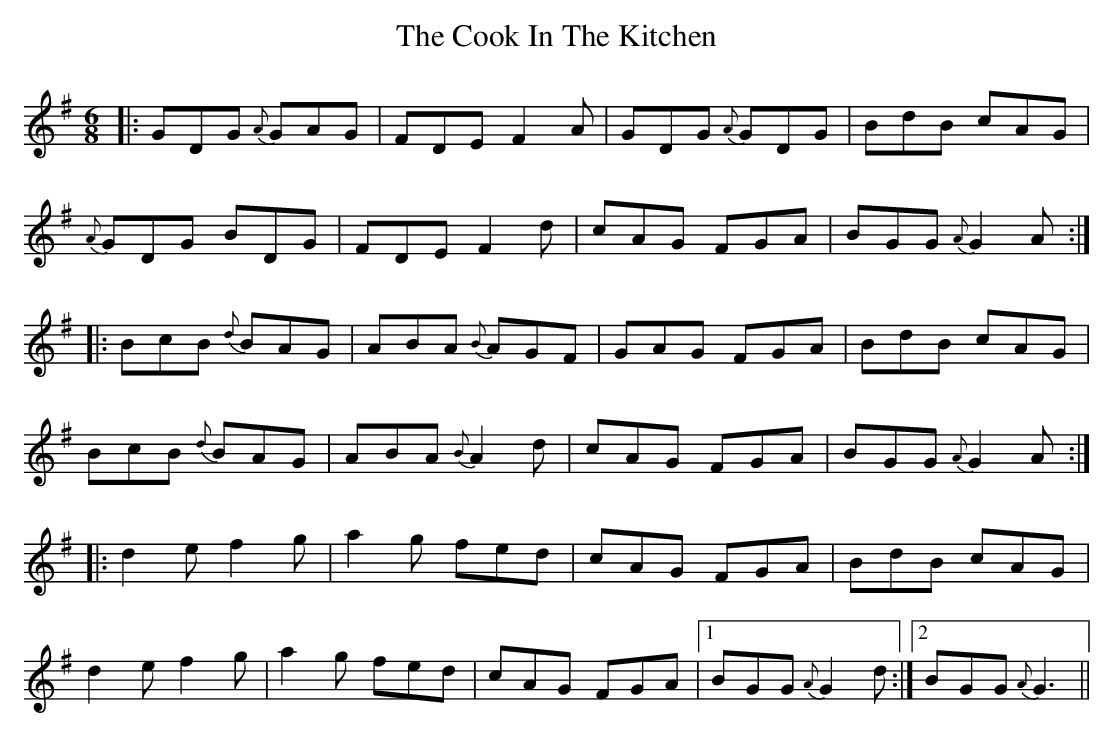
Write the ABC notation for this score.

X:1
T: The Cook In The Kitchen
M: 6/8
L: 1/8
K: Gmaj
|:GDG {A}GAG|FDE F2A|GDG {A}GDG|BdB cAG|
{A}GDG BDG|FDE F2d|cAG FGA|BGG {A}G2A:|
|:BcB {d}BAG|ABA {B}AGF|GAG FGA|BdB cAG|
BcB {d}BAG|ABA {B}A2d|cAG FGA|BGG {A}G2 A:|
|:d2 e f2g|a2 g fed|cAG FGA|BdB cAG|
d2 e f2 g|a2 g fed|cAG FGA|1 BGG {A}G2d:|2 BGG {A}G3||
